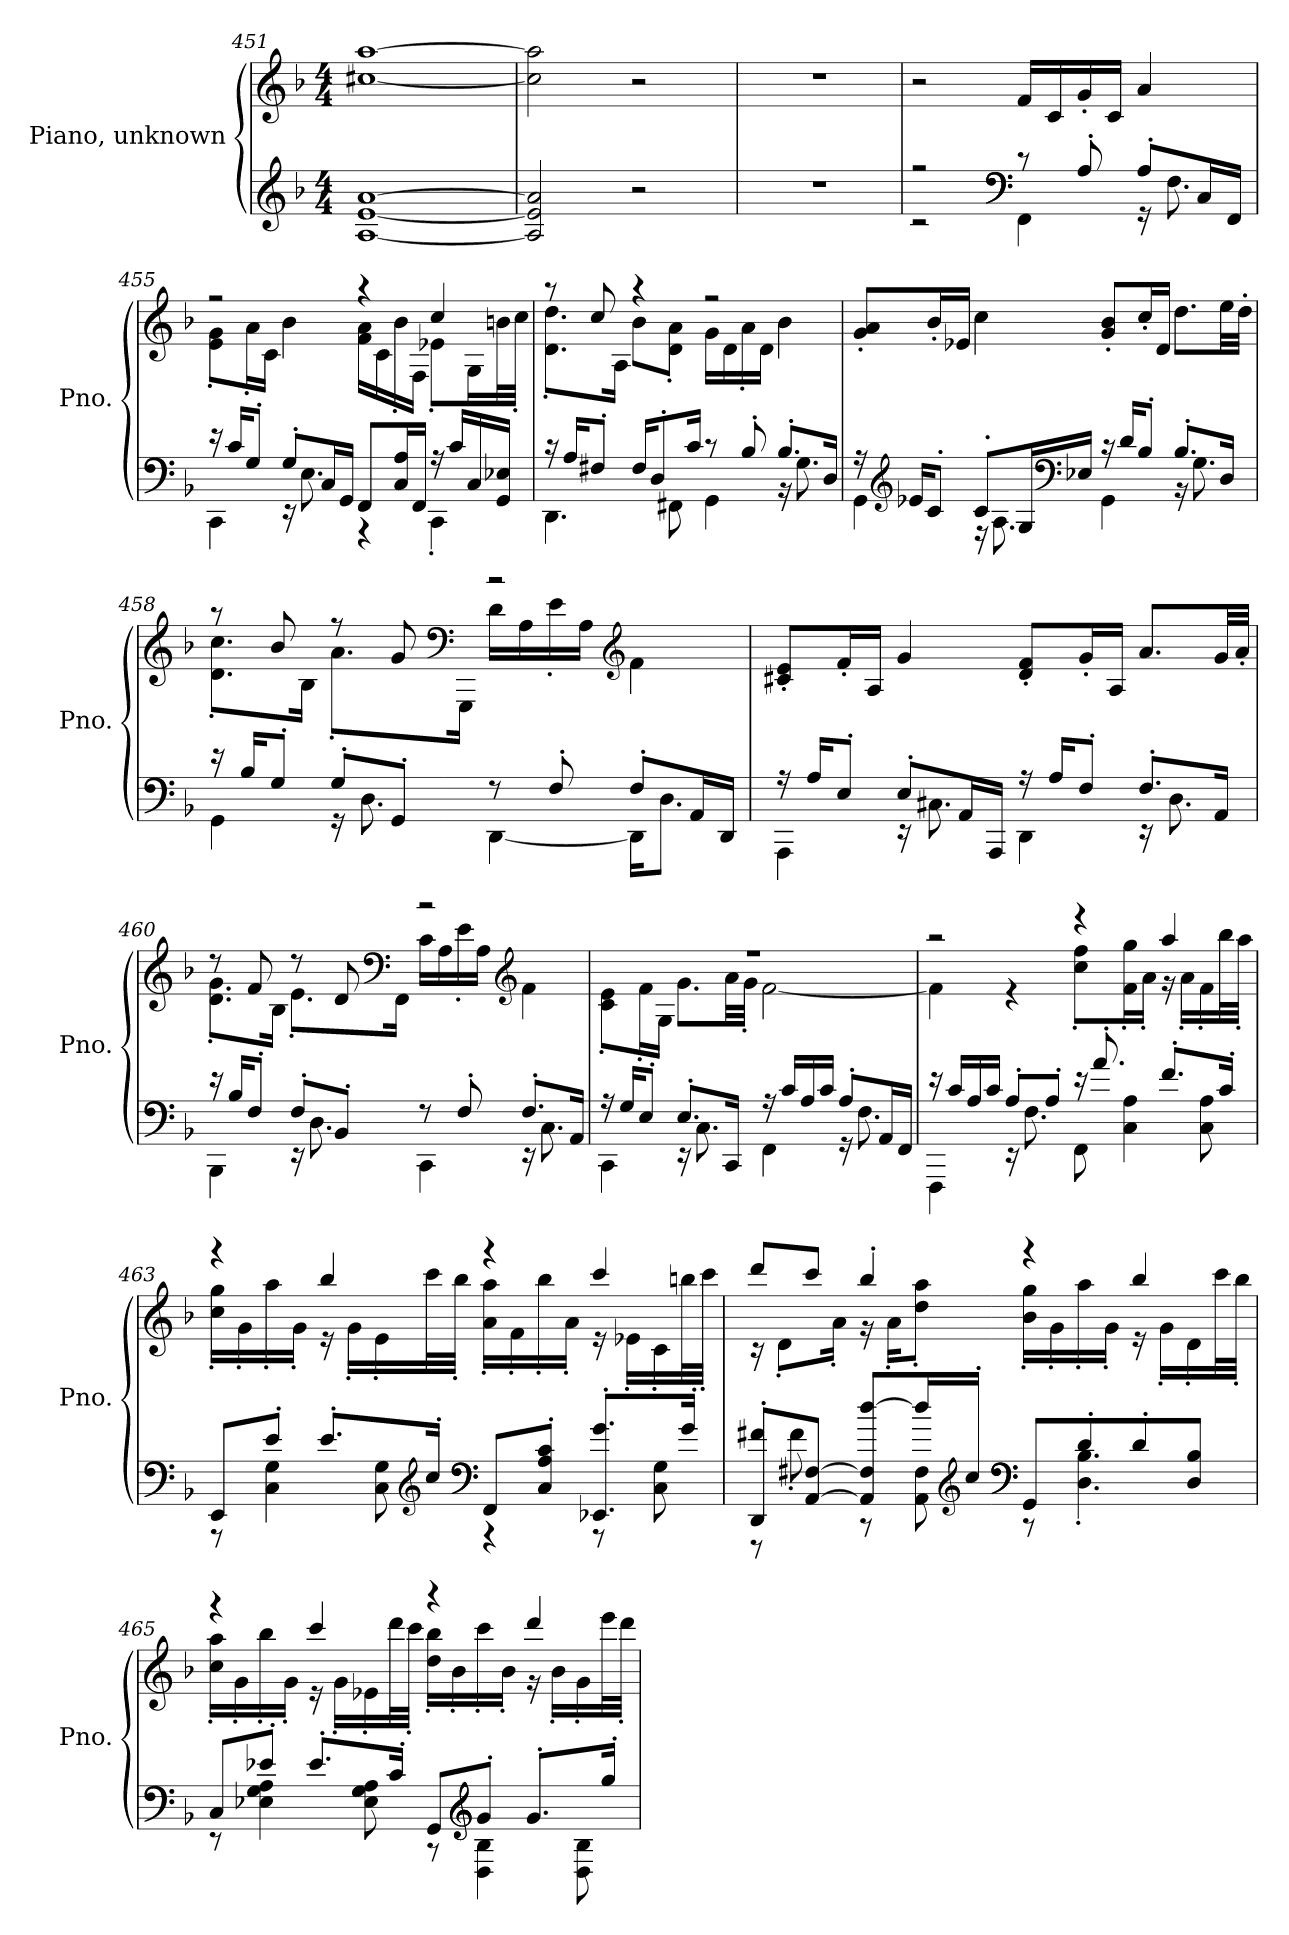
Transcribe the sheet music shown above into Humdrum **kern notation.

**kern	**kern
*part1	*part1
*staff2	*staff1
*I"Piano, unknown	*
*I'Pno.	*
*clefG2	*clefG2
*k[b-]	*k[b-]
*M4/4	*M4/4
=451	=451
[1A [1e [1a	[1cc#X [1aa
=452	=452
2A/] 2e/] 2a/]	2cc#\] 2aa\]
2r	2r
=453	=453
1r	1r
!!LO:LB:g=z
=454	=454
*^	*
2r	2r	2r
*clefF4	*	*
8r	4FF\	16f/LL
.	.	16c/
8A'/	.	16g'/
.	.	16c/JJ
8A'/L	16r	4a/
.	8.F\	.
16C/L	.	.
16FF/JJ	.	.
=455	=455	=455
*	*	*^
16r	4CC\	2r	8e\' 8g\'L
16c/KL	.	.	.
8G'/J	.	.	16a'\L
.	.	.	16c\JJ
8G'/L	16r	.	4b-\
.	8.E\	.	.
16C/L	.	.	.
16GG/JJ	.	.	.
8FF/L	4r	4r	16f\ 16a\LL
.	.	.	16c\
16C/ 16A/L	.	.	16b-'\
16FF/JJ	.	.	16F\JJ
16r	4CC'\	4cc/	8e-X'\L
16c/LL	.	.	.
16C/	.	.	16G\L
16GG/ 16E-X/JJ	.	.	32bn\L
.	.	.	32cc'\JJJ
!!LO:LB:g=z	!!
=456	=456	=456	=456
16r	4.DD\	8r	8.d\' 8.dd\'L
16A/KL	.	.	.
8F#X'/J	.	8cc/	.
.	.	.	16A\Jk
16F#/KL	.	4r	8b-\L
8D'/	.	.	.
.	8FF#X\	.	8d\' 8a\'J
16c/Jk	.	.	.
8r	4GG\	2r	16g\LL
.	.	.	16d\
8B-'/	.	.	16a'\
.	.	.	16d\JJ
8.B-'/L	16r	.	4b-\
.	8.G\	.	.
16D/Jk	.	.	.
*	*	*v	*v
=457	=457	=457
16r	4GG\	8g/' 8a/'L
*clefG2	*	*
16e-X/KL	.	.
8c'/J	.	16b-'/L
.	.	16e-X/JJ
8c'/L	16r	4cc\
.	8.A\	.
16G/L	.	.
*clefF4	*	*
16E-X/JJ	.	.
16r	4GG\	8g/' 8b-/'L
16d/KL	.	.
8B-'/J	.	16cc'/L
.	.	16d/JJ
8.B-'/L	16r	8.dd\L
.	8.G\	.
16D/Jk	.	32ee\LL
.	.	32dd'\JJJ
!!LO:LB:g=z
=458	=458	=458
*	*	*^
16r	4GG\	8r	8.d\' 8.cc\'L
16B-/KL	.	.	.
8G'/J	.	8b-/	.
.	.	.	16B-\Jk
8G'/L	16r	8r	8.a'\L
.	8.D\	.	.
8GG'/J	.	8g/	.
*	*	*clefF4	*
.	.	.	16GGG\Jk
8r	[4DD\	2r	16d\LL
.	.	.	16A\
8F'/	.	.	16e'\
.	.	.	16A\JJ
*	*	*clefG2	*
8F'/L	16DD\KL]	.	4f\
.	8.D\J	.	.
16AA/L	.	.	.
16DD/JJ	.	.	.
*	*	*v	*v
=459	=459	=459
16r	4AAA\	8c#X/' 8e/'L
16A/KL	.	.
8E'/J	.	16f'/L
.	.	16A/JJ
8E'/L	16r	4g/
.	8.C#X\	.
16AA/L	.	.
16AAA/JJ	.	.
16r	4DD\	8d/' 8f/'L
16A/KL	.	.
8F'/J	.	16g'/L
.	.	16A/JJ
8.F'/L	16r	8.a/L
.	8.D\	.
16AA/Jk	.	32g/LL
.	.	32a'/JJJ
!!LO:PB:g=z
=460	=460	=460
*	*	*^
16r	4BBB-\	8r	8.d\' 8.g\'L
16B-/KL	.	.	.
8F'/J	.	8f/	.
.	.	.	16B-\Jk
8F'/L	16r	8r	8.e'\L
.	8.D\	.	.
8BB-'/J	.	8d/	.
*	*	*clefF4	*
.	.	.	16FF\Jk
8r	4CC\	2r	16c\LL
.	.	.	16A\
8F'/	.	.	16e'\
.	.	.	16A\JJ
*	*	*clefG2	*
8.F'/L	16r	.	4f\
.	8.C\	.	.
16AA/Jk	.	.	.
=461	=461	=461	=461
16r	4CC\	1r	8c\' 8e\'L
16G/KL	.	.	.
8E'/J	.	.	16f'\L
.	.	.	16G\JJ
8.E'/L	16r	.	8.g\L
.	8.C\	.	.
16CC/Jk	.	.	32a\LL
.	.	.	32g'\JJJ
16r	4FF\	.	[2f\
16c/LL	.	.	.
16A/	.	.	.
16c/JJ	.	.	.
8A'/L	16r	.	.
.	8.F\	.	.
16AA/L	.	.	.
16FF/JJ	.	.	.
!!LO:LB:g=z	!!
=462	=462	=462	=462
16r	4FFF\	2r	4f\]
16c/LL	.	.	.
16A/	.	.	.
16c/JJ	.	.	.
8A'/L	16r	.	4r
.	8.F\	.	.
8A'/J	.	.	.
16r	8FF\	4r	8cc\' 8ff\'L
8.a'/	.	.	.
.	4C\ 4A\	.	16f\' 16gg\'L
.	.	.	16a'\JJ
8.f'/L	.	4aa/	16r
.	.	.	16a'\LL
.	8C\ 8A\	.	16f'\
16c'/Jk	.	.	32bb-\L
.	.	.	32aa'\JJJ
=463	=463	=463	=463
8EE/L	8r	4r	16cc\' 16gg\'LL
.	.	.	16g'\
8e'/J	4C\ 4G\	.	16aa'\
.	.	.	16g'\JJ
8.e'/L	.	4bb-/	16r
.	.	.	16g'\LL
.	8C\ 8G\	.	16e'\
*clefG2	*	*	*
16cc'/Jk	.	.	32ccc\L
.	.	.	32bb-'\JJJ
*clefF4	*	*	*
8FF/L	4r	4r	16a\' 16aa\'LL
.	.	.	16f'\
8C/' 8A/' 8c/'J	.	.	16bb-'\
.	.	.	16a'\JJ
8.EE-X/' 8.g/'L	8r	4ccc/	16r
.	.	.	16e-X'\LL
.	8C\ 8G\	.	16c'\
16g'/Jk	.	.	32bbn\L
.	.	.	32ccc'\JJJ
!!LO:LB:g=z	!!
=464	=464	=464	=464
8DD/' 8f#X/'L	8r	8ddd/L	16r
.	.	.	8d'\L
[8AA/ [8F#X/J	8f#'\	8ccc/J	.
.	.	.	16a'\Jk
8AA/] 8F#/] [8dd/L	8r	4bb-'/	16r
.	.	.	16a'\KL
16dd/L]	8AA\ 8F#\	.	8dd\' 8aa\'J
*clefG2	*	*	*
16cc'/JJ	.	.	.
*clefF4	*	*	*
8GG/L	8r	4r	16b-\' 16gg\'LL
.	.	.	16g'\
8d'/	4.D\' 4.B-\'	.	16aa'\
.	.	.	16g'\JJ
8d'/	.	4bb-/	16r
.	.	.	16g'\LL
8D/ 8B-/J	.	.	16d'\
.	.	.	32ccc\L
.	.	.	32bb-'\JJJ
=465	=465	=465	=465
8C/L	8r	4r	16cc\' 16aa\'LL
.	.	.	16g'\
8e-X'/J	4E-X\ 4G\ 4A\	.	16bb-'\
.	.	.	16g'\JJ
8.e-'/L	.	4ccc/	16r
.	.	.	16g'\LL
.	8E-\ 8G\ 8A\	.	16e-X'\
16c'/Jk	.	.	32ddd\L
.	.	.	32ccc'\JJJ
8GG/L	8r	4r	16dd\' 16bb-\'LL
.	.	.	16b-'\
*clefG2	*	*	*
8g'/J	4D\ 4B-\	.	16ccc'\
.	.	.	16b-'\JJ
8.g'/L	.	4ddd/	16r
.	.	.	16b-'\LL
.	8D\ 8B-\	.	16g'\
16gg'/Jk	.	.	32eee\L
.	.	.	32ddd'\JJJ
*v	*v	*	*
*	*v	*v
=	=
*-	*-
